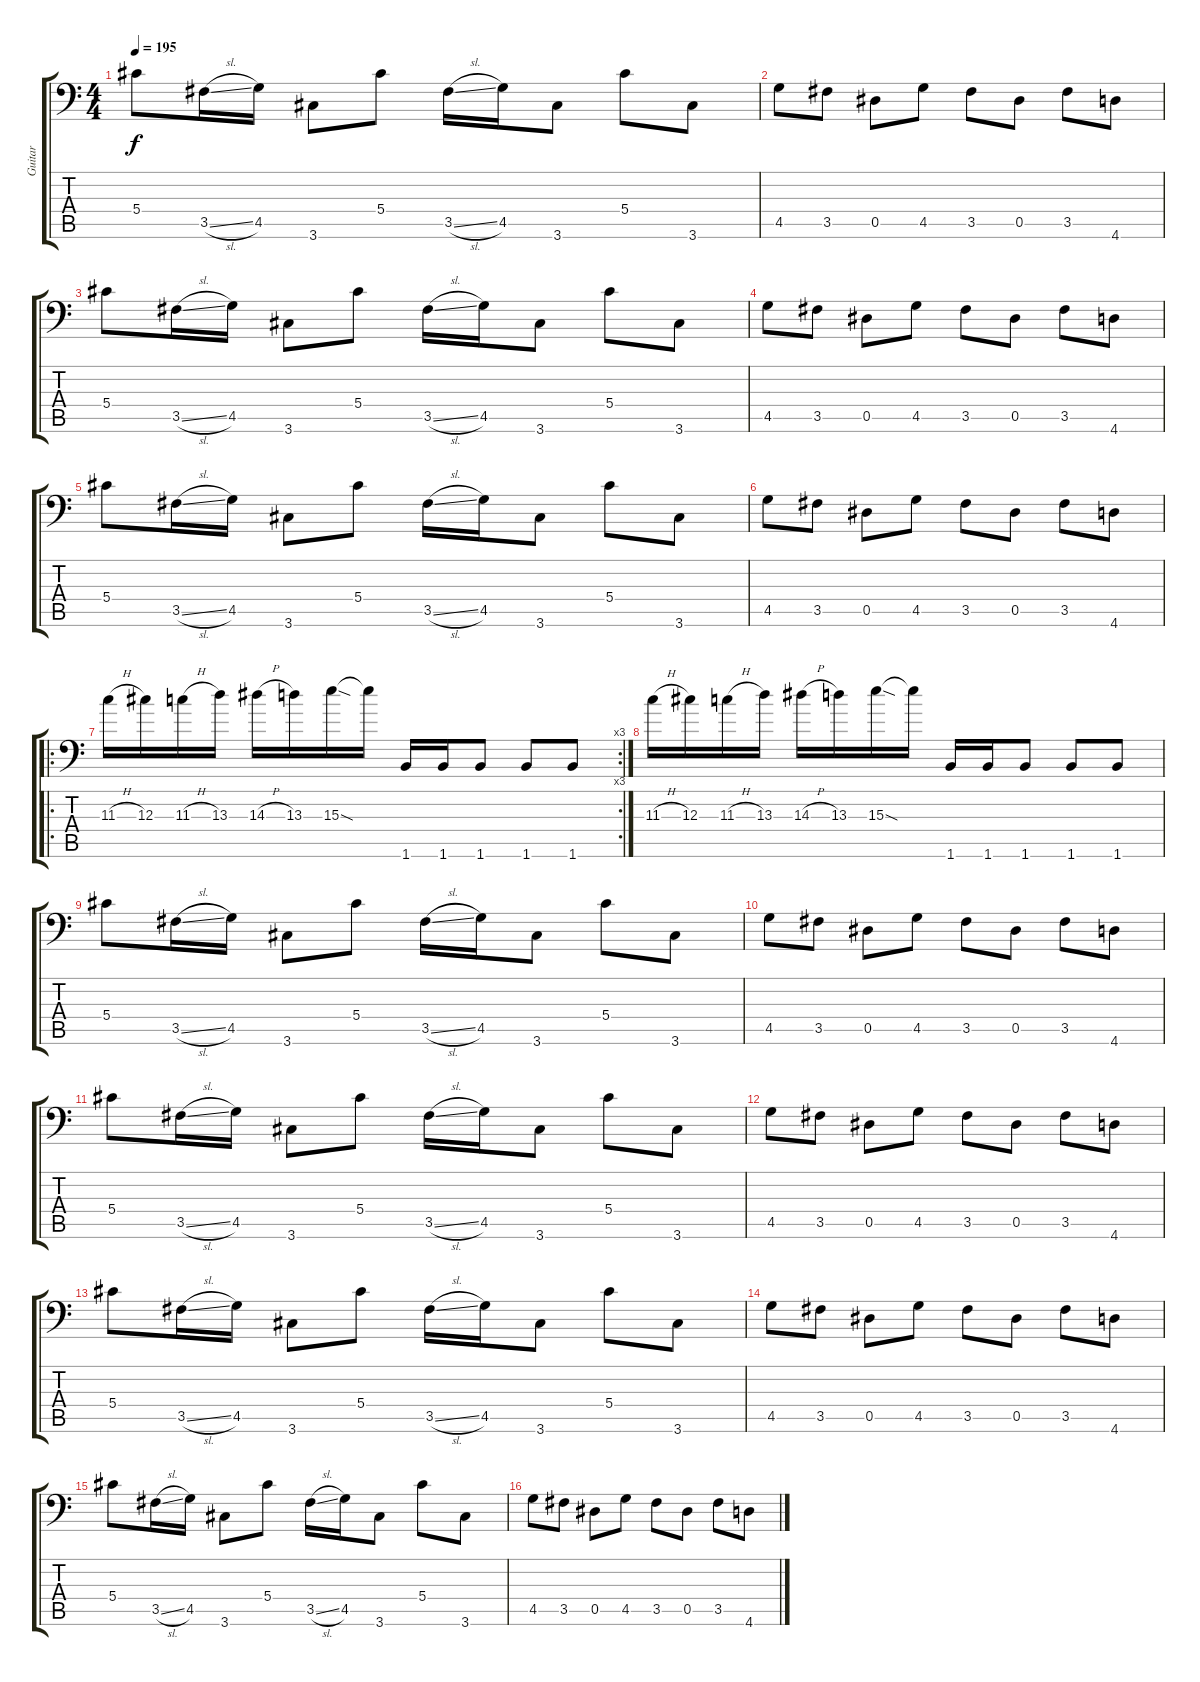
\track ("Guitar" "Guitar") {instrument distortionguitar}
\staff {score tabs}
\tuning (Bb3 Gb3 Db3 Ab2 Eb2 Bb1) {hide}
\ts (4 4)
\tempo 195
\clef f4
\ks c
5.4.8{dy f} 3.5{sl}.16 4.5.16 3.6.8 5.4.8 3.5{sl}.16 4.5.16 3.6.8 5.4.8 3.6.8 |
4.5.8 3.5.8 0.5.8 4.5.8 3.5.8 0.5.8 3.5.8 4.6.8 |
5.4.8 3.5{sl}.16 4.5.16 3.6.8 5.4.8 3.5{sl}.16 4.5.16 3.6.8 5.4.8 3.6.8 |
4.5.8 3.5.8 0.5.8 4.5.8 3.5.8 0.5.8 3.5.8 4.6.8 |
5.4.8 3.5{sl}.16 4.5.16 3.6.8 5.4.8 3.5{sl}.16 4.5.16 3.6.8 5.4.8 3.6.8 |
4.5.8 3.5.8 0.5.8 4.5.8 3.5.8 0.5.8 3.5.8 4.6.8 |
\ro
\rc 3
11.3{h}.16 12.3.16 11.3{h}.16 13.3.16 14.3{h}.16 13.3.16 15.3{sod}.16 15.3{t}.16 1.6.16 1.6.16 1.6.8 1.6.8 1.6.8 |
11.3{h}.16 12.3.16 11.3{h}.16 13.3.16 14.3{h}.16 13.3.16 15.3{sod}.16 15.3{t}.16 1.6.16 1.6.16 1.6.8 1.6.8 1.6.8 |
5.4.8 3.5{sl}.16 4.5.16 3.6.8 5.4.8 3.5{sl}.16 4.5.16 3.6.8 5.4.8 3.6.8 |
4.5.8 3.5.8 0.5.8 4.5.8 3.5.8 0.5.8 3.5.8 4.6.8 |
5.4.8 3.5{sl}.16 4.5.16 3.6.8 5.4.8 3.5{sl}.16 4.5.16 3.6.8 5.4.8 3.6.8 |
4.5.8 3.5.8 0.5.8 4.5.8 3.5.8 0.5.8 3.5.8 4.6.8 |
5.4.8 3.5{sl}.16 4.5.16 3.6.8 5.4.8 3.5{sl}.16 4.5.16 3.6.8 5.4.8 3.6.8 |
4.5.8 3.5.8 0.5.8 4.5.8 3.5.8 0.5.8 3.5.8 4.6.8 |
5.4.8 3.5{sl}.16 4.5.16 3.6.8 5.4.8 3.5{sl}.16 4.5.16 3.6.8 5.4.8 3.6.8 |
4.5.8 3.5.8 0.5.8 4.5.8 3.5.8 0.5.8 3.5.8 4.6.8
